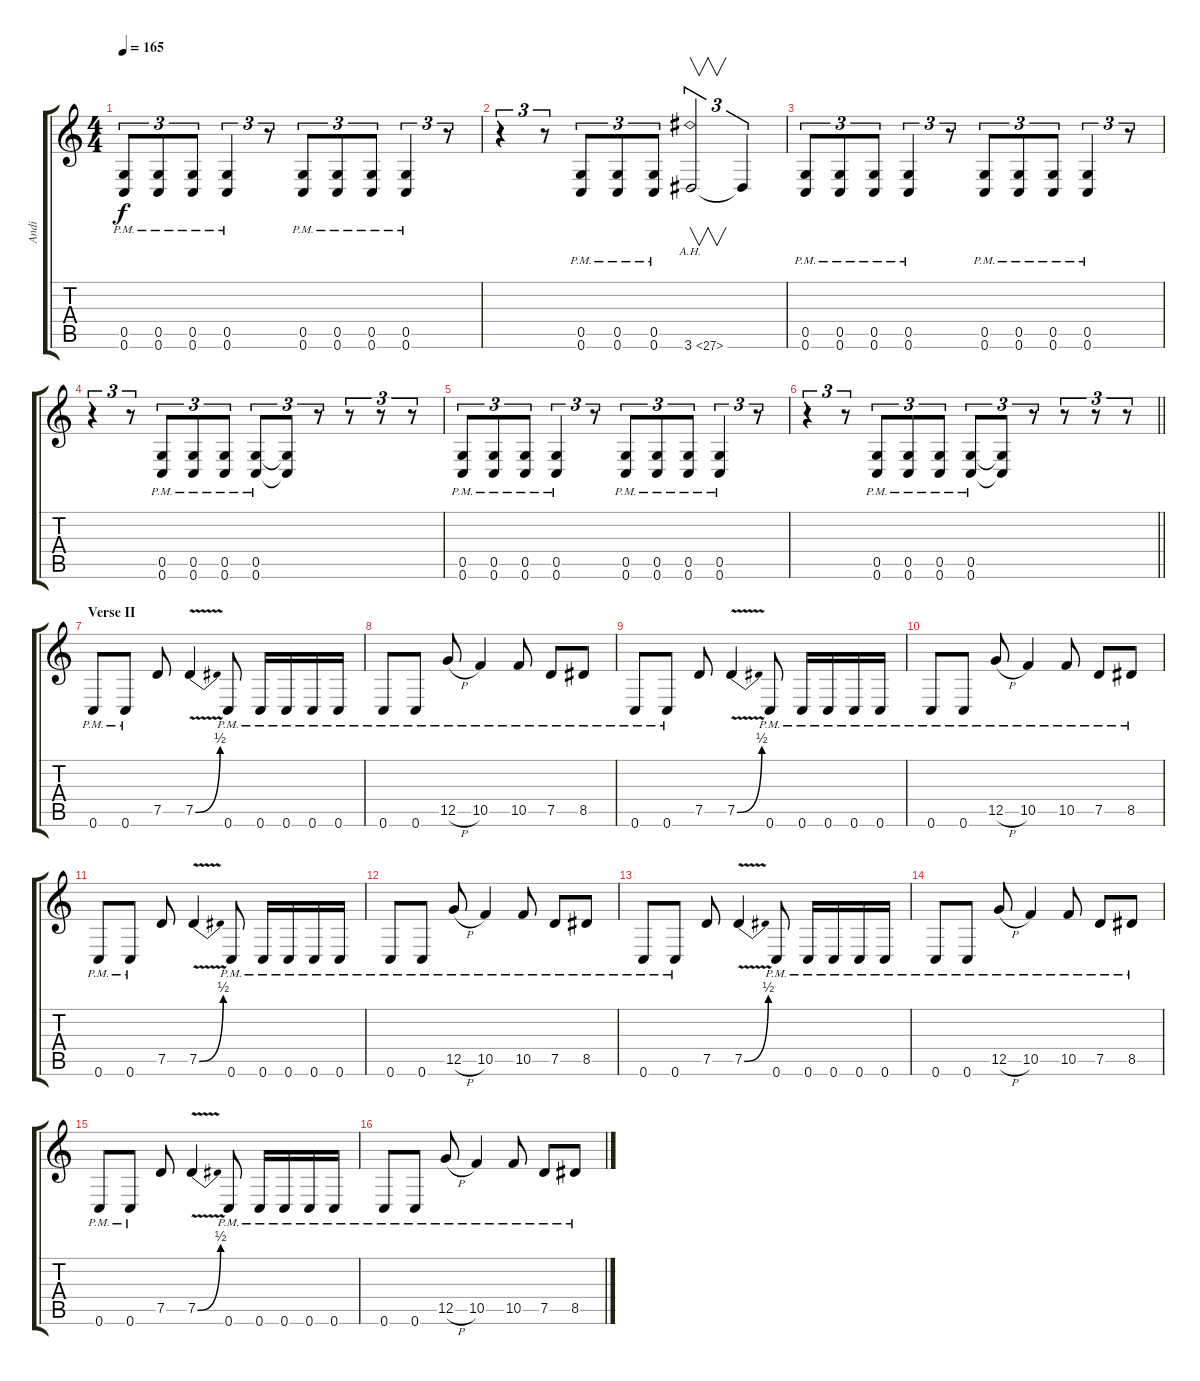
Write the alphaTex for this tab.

\track ("Andi" "Andi") {instrument distortionguitar}
\staff {score tabs}
\tuning (D4 A3 F3 C3 G2 C2) {hide}
\ts (4 4)
\tempo 165
\clef g2
\ks c
(0.5{pm} 0.6{pm}).8{tu (3 2) dy f} (0.5{pm} 0.6{pm}).8{tu (3 2)} (0.5{pm} 0.6{pm}).8{tu (3 2)} (0.5{pm} 0.6{pm}).4{tu (3 2)} r.8{tu (3 2)} (0.5{pm} 0.6{pm}).8{tu (3 2)} (0.5{pm} 0.6{pm}).8{tu (3 2)} (0.5{pm} 0.6{pm}).8{tu (3 2)} (0.5{pm} 0.6{pm}).4{tu (3 2)} r.8{tu (3 2)} |
r.4{tu (3 2)} r.8{tu (3 2)} (0.5{pm} 0.6{pm}).8{tu (3 2)} (0.5{pm} 0.6{pm}).8{tu (3 2)} (0.5{pm} 0.6{pm}).8{tu (3 2)} 3.6{ah 24}.2{v tu (3 2)} 3.6{t}.4{tu (3 2)} |
(0.5{pm} 0.6{pm}).8{tu (3 2)} (0.5{pm} 0.6{pm}).8{tu (3 2)} (0.5{pm} 0.6{pm}).8{tu (3 2)} (0.5{pm} 0.6{pm}).4{tu (3 2)} r.8{tu (3 2)} (0.5{pm} 0.6{pm}).8{tu (3 2)} (0.5{pm} 0.6{pm}).8{tu (3 2)} (0.5{pm} 0.6{pm}).8{tu (3 2)} (0.5{pm} 0.6{pm}).4{tu (3 2)} r.8{tu (3 2)} |
r.4{tu (3 2)} r.8{tu (3 2)} (0.5{pm} 0.6{pm}).8{tu (3 2)} (0.5{pm} 0.6{pm}).8{tu (3 2)} (0.5{pm} 0.6{pm}).8{tu (3 2)} (0.5{pm} 0.6{pm}).8{tu (3 2)} (0.5{t} 0.6{t}).8{tu (3 2)} r.8{tu (3 2)} r.8{tu (3 2)} r.8{tu (3 2)} r.8{tu (3 2)} |
(0.5{pm} 0.6{pm}).8{tu (3 2)} (0.5{pm} 0.6{pm}).8{tu (3 2)} (0.5{pm} 0.6{pm}).8{tu (3 2)} (0.5{pm} 0.6{pm}).4{tu (3 2)} r.8{tu (3 2)} (0.5{pm} 0.6{pm}).8{tu (3 2)} (0.5{pm} 0.6{pm}).8{tu (3 2)} (0.5{pm} 0.6{pm}).8{tu (3 2)} (0.5{pm} 0.6{pm}).4{tu (3 2)} r.8{tu (3 2)} |
\barLineRight lightlight
r.4{tu (3 2)} r.8{tu (3 2)} (0.5{pm} 0.6{pm}).8{tu (3 2)} (0.5{pm} 0.6{pm}).8{tu (3 2)} (0.5{pm} 0.6{pm}).8{tu (3 2)} (0.5{pm} 0.6{pm}).8{tu (3 2)} (0.5{t} 0.6{t}).8{tu (3 2)} r.8{tu (3 2)} r.8{tu (3 2)} r.8{tu (3 2)} r.8{tu (3 2)} |
\section ("" "Verse II")
0.6{pm}.8 0.6{pm}.8 7.5.8 7.5{be (bend 0 0 60 2) v}.4 0.6{pm}.8 0.6{pm}.16 0.6{pm}.16 0.6{pm}.16 0.6{pm}.16 |
0.6{pm}.8 0.6{pm}.8 12.5{h pm}.8 10.5{pm}.4 10.5{pm}.8 7.5{pm}.8 8.5{pm}.8 |
0.6{pm}.8 0.6{pm}.8 7.5.8 7.5{be (bend 0 0 60 2) v}.4 0.6{pm}.8 0.6{pm}.16 0.6{pm}.16 0.6{pm}.16 0.6{pm}.16 |
0.6{pm}.8 0.6{pm}.8 12.5{h pm}.8 10.5{pm}.4 10.5{pm}.8 7.5{pm}.8 8.5{pm}.8 |
0.6{pm}.8 0.6{pm}.8 7.5.8 7.5{be (bend 0 0 60 2) v}.4 0.6{pm}.8 0.6{pm}.16 0.6{pm}.16 0.6{pm}.16 0.6{pm}.16 |
0.6{pm}.8 0.6{pm}.8 12.5{h pm}.8 10.5{pm}.4 10.5{pm}.8 7.5{pm}.8 8.5{pm}.8 |
0.6{pm}.8 0.6{pm}.8 7.5.8 7.5{be (bend 0 0 60 2) v}.4 0.6{pm}.8 0.6{pm}.16 0.6{pm}.16 0.6{pm}.16 0.6{pm}.16 |
0.6{pm}.8 0.6{pm}.8 12.5{h pm}.8 10.5{pm}.4 10.5{pm}.8 7.5{pm}.8 8.5{pm}.8 |
0.6{pm}.8 0.6{pm}.8 7.5.8 7.5{be (bend 0 0 60 2) v}.4 0.6{pm}.8 0.6{pm}.16 0.6{pm}.16 0.6{pm}.16 0.6{pm}.16 |
0.6{pm}.8 0.6{pm}.8 12.5{h pm}.8 10.5{pm}.4 10.5{pm}.8 7.5{pm}.8 8.5{pm}.8
